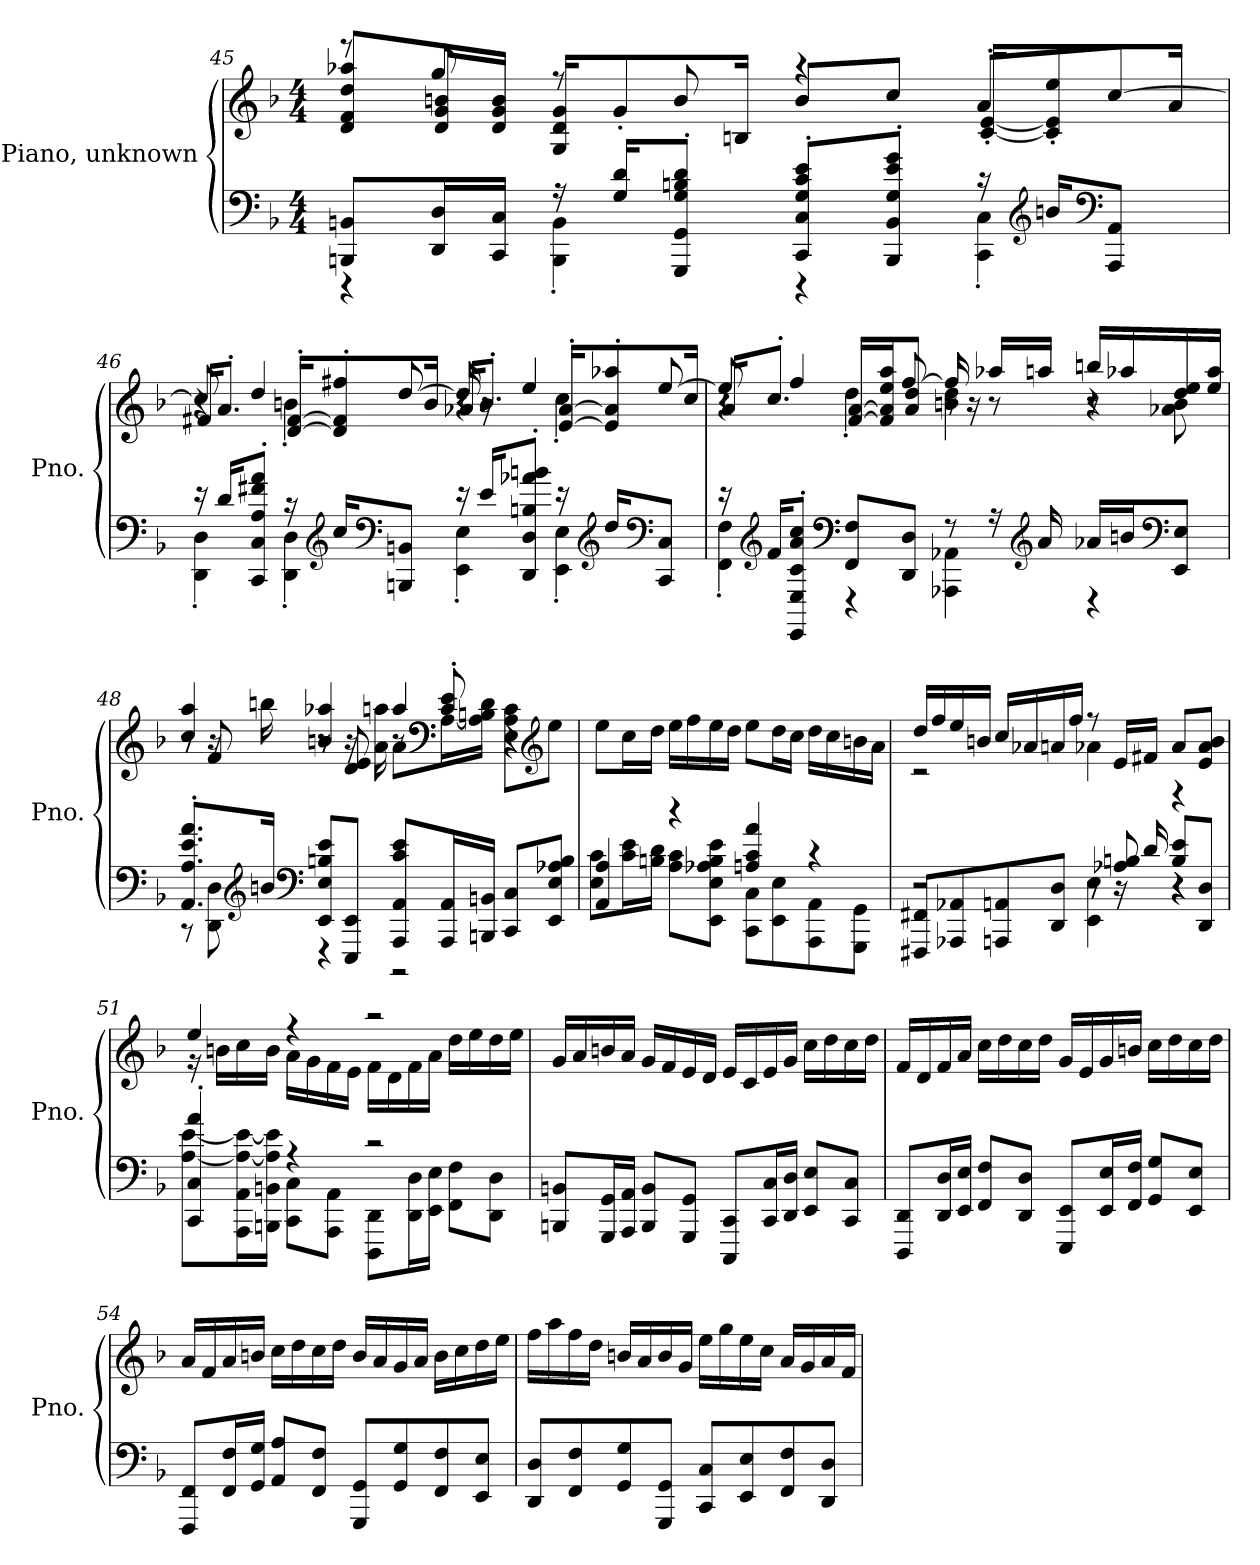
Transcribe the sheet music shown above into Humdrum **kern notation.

**kern	**kern
*part1	*part1
*staff2	*staff1
*I"Piano, unknown	*
*I'Pno.	*
*clefF4	*clefG2
*k[b-]	*k[b-]
*M4/4	*M4/4
=45	=45
*^	*^
8BBBn/ 8BBn/L	4r	8r	8d/ 8f/ 8dd/ 8aa-X/L
16DD/ 16D/L	.	8gg/	16d/ 16g/ 16bn/L
16CC/ 16C/JJ	.	.	16d/ 16g/ 16b/JJ
16r	4BBB\' 4BB\'	8r	16G/ 16d/ 16g/KL
16G/ 16d/KL	.	.	8g'/
8GGG/' 8GG/' 8G/' 8Bn/' 8d/'J	.	8b/	.
.	.	.	16Bn/Jk
8CC/' 8C/' 8G/' 8c/' 8e/'L	4r	4r	8b/L
8BBB/' 8BB/' 8G/' 8e/' 8g/'J	.	.	8cc/J
16r	4CC\' 4C\'	8a'/L	[16c/' [16e/'KL
*clefG2	*	*	*
16bn/KL	.	.	8c/]' 8e/]' 8ee/'
*clefF4	*	*	*
8AAA/ 8AA/J	.	[8cc/J	.
.	.	.	16a/Jk
!!LO:LB:g=z
=46	=46	=46	=46
*	*	*	*^
16r	4DD\' 4D\'	8cc/]	4r	16f#X/KL
16d/KL	.	.	.	8.a'/J
8CC/' 8C/' 8A/' 8f#X/' 8a/'J	.	4dd/	.	.
16r	4DD\' 4D\'	.	4bn'\	[16d/' [16f#/'KL
*clefG2	*	*	*	*
16cc/KL	.	.	.	8d/]' 8f#/]' 8ff#X/'
*clefF4	*	*	*	*
8BBBn/ 8BBn/J	.	[8dd/	.	.
.	.	.	.	16b/Jk
16r	4EE\' 4E\'	16dd/]	4r	16a-X/KL
16e/KL	.	16r	.	8.b'/J
8DD/' 8D/' 8Bn/' 8a-X/' 8bn/'J	.	4ee/	.	.
16r	4EE\' 4E\'	.	4cc'\	[16e/' [16a-/'KL
*clefG2	*	*	*	*
16dd/KL	.	.	.	8e/]' 8a-/]' 8aa-X/'
*clefF4	*	*	*	*
8CC/ 8C/J	.	[8ee/	.	.
.	.	.	.	16cc/Jk
!!LO:LB:g=z	!!	!!
=47	=47	=47	=47	=47
16r	4FF\' 4F\'	8ee/]	4r	16a/KL
*clefG2	*	*	*	*
16f/KL	.	.	.	8.cc'/J
8EE/' 8E/' 8c/' 8a/' 8cc/'J	.	4ff/	.	.
*clefF4	*	*	*	*
8FF/ 8F/L	4r	.	4dd'\	[16f/ [16a/LL
.	.	.	.	16f/] 16a/] 16ee/ 16aa/J
8DD/ 8D/J	.	[8ff/	.	8a/ 8dd/J
8r	4AAA-X\ 4AA-X\	16ff/]	4bn\ 4dd\	8r
.	.	16r	.	.
16r	.	8r	.	16aa-X/LL
*clefG2	*	*	*	*
16a/	.	.	.	16aan/JJ
16a-X/LL	4r	4r	8r	16bbn/LL
16bn/J	.	.	.	16aa-X/
*clefF4	*	*	*	*
8EE/ 8E/J	.	.	8a-X\ 8b\	16dd/ 16ee/
.	.	.	.	16ee/ 16aa-/JJ
!!LO:PB:g=z	!!	!!
=48	=48	=48	=48	=48
8.AA/' 8.A/' 8.e/' 8.a/'L	8r	4cc/ 4aa/	8r	8r
.	8DD\ 8D\	.	16r	8f/
*clefG2	*	*	*	*
16bn/Jk	.	.	16bbn\	.
*clefF4	*	*	*	*
8EE/ 8E/ 8Bn/ 8e/L	4r	4bn/ 4aa-X/	8r	8r
8EEE/ 8EE/J	.	.	16r	8d/ 8e/
.	.	.	16a\ 16aan\	.
8AAA/ 8AA/ 8c/ 8e/L	2r	4aa/	8a\L	8r
*	*	*clefF4	*	*
16AAA/ 16AA/L	.	.	[16A\L	8c/' 8e/'
16BBBn/ 16BBn/JJ	.	.	16A\] 16Bn\ 16d\JJ	.
8CC/ 8C/L	.	4r	8E\ 8A\ 8c\L	4r
*	*	*clefG2	*	*
8EE/ 8E/ 8A-X/ 8B/J	.	.	8ee\J	.
*	*	*v	*v	*v
=49	=49	=49
4AA/ 4A/	8E\ 8c\L	8ee\L
.	16c\ 16e\L	16cc\L
.	16Bn\ 16d\JJ	16dd\JJ
4r	8A\ 8c\L	16ee\LL
.	.	16ff\
.	8EE\ 8E\ 8A-X\ 8B\ 8e\J	16ee\
.	.	16dd\JJ
4An/ 4c/ 4a/	8CC\ 8C\L	8ee\L
.	8EE\ 8E\	16dd\L
.	.	16cc\JJ
4r	8AAA\ 8AA\	16dd\LL
.	.	16cc\
.	8GGG\ 8GG\J	16bn\
.	.	16a\JJ
!!LO:LB:g=z
=50	=50	=50
*	*^	*^
2r	2r	8FFF#X/ 8FF#X/L	16dd/LL	2r
.	.	.	16ff/	.
.	.	8AAA-X/ 8AA-X/	16ee/	.
.	.	.	16bn/JJ	.
.	.	8AAAn/ 8AAn/	16cc/LL	.
.	.	.	16a-X/	.
.	.	8DD/ 8D/J	16an/	.
.	.	.	16ff/JJ	.
8r	4EE\ 4E\	8r	8r	4a-X\
8A-X/ 8Bn/	.	16r	16e/LL	.
.	.	16d/	16f#X/JJ	.
4r	4r	8B/ 8e/L	8a-/L	4r
.	.	8DD/ 8D/J	8e/ 8a-/ 8b/J	.
*	*v	*v	*	*
=51	=51	=51	=51
4CC/' 4C/' 4a/'	[8A\ [8e\L	4ee/	16r
.	.	.	16bn\LL
.	16AAA\ 16AA\ 16A\_ 16e\_L	.	16cc\
.	16BBBn\ 16BBn\ 16A\] 16e\]JJ	.	16b\JJ
4r	8CC\ 8C\L	4r	16a\LL
.	.	.	16g\
.	8AAA\ 8AA\J	.	16f\
.	.	.	16e\JJ
2r	8DDD\ 8DD\L	2r	16f\LL
.	.	.	16d\
.	16DD\ 16D\L	.	16f\
.	16EE\ 16E\JJ	.	16a\JJ
.	8FF\ 8F\L	.	16dd\LL
.	.	.	16ee\
.	8DD\ 8D\J	.	16dd\
.	.	.	16ee\JJ
*v	*v	*	*
*	*v	*v
!!LO:LB:g=z
=52	=52
8BBBn/ 8BBn/L	16g/LL
.	16a/
16GGG/ 16GG/L	16bn/
16AAA/ 16AA/JJ	16a/JJ
8BBB/ 8BB/L	16g/LL
.	16f/
8GGG/ 8GG/J	16e/
.	16d/JJ
8CCC/ 8CC/L	16e/LL
.	16c/
16CC/ 16C/L	16e/
16DD/ 16D/JJ	16g/JJ
8EE/ 8E/L	16cc\LL
.	16dd\
8CC/ 8C/J	16cc\
.	16dd\JJ
=53	=53
8DDD/ 8DD/L	16f/LL
.	16d/
16DD/ 16D/L	16f/
16EE/ 16E/JJ	16a/JJ
8FF/ 8F/L	16cc\LL
.	16dd\
8DD/ 8D/J	16cc\
.	16dd\JJ
8EEE/ 8EE/L	16g/LL
.	16e/
16EE/ 16E/L	16g/
16FF/ 16F/JJ	16bn/JJ
8GG/ 8G/L	16cc\LL
.	16dd\
8EE/ 8E/J	16cc\
.	16dd\JJ
!!LO:LB:g=z
=54	=54
8FFF/ 8FF/L	16a/LL
.	16f/
16FF/ 16F/L	16a/
16GG/ 16G/JJ	16bn/JJ
8AA/ 8A/L	16cc\LL
.	16dd\
8FF/ 8F/J	16cc\
.	16dd\JJ
8GGG/ 8GG/L	16b/LL
.	16a/
8GG/ 8G/	16g/
.	16a/JJ
8FF/ 8F/	16b\LL
.	16cc\
8EE/ 8E/J	16dd\
.	16ee\JJ
=55	=55
8DD/ 8D/L	16ff\LL
.	16aa\
8FF/ 8F/	16ff\
.	16dd\JJ
8GG/ 8G/	16bn/LL
.	16a/
8GGG/ 8GG/J	16b/
.	16g/JJ
8CC/ 8C/L	16ee\LL
.	16gg\
8EE/ 8E/	16ee\
.	16cc\JJ
8FF/ 8F/	16a/LL
.	16g/
8DD/ 8D/J	16a/
.	16f/JJ
=	=
*-	*-
